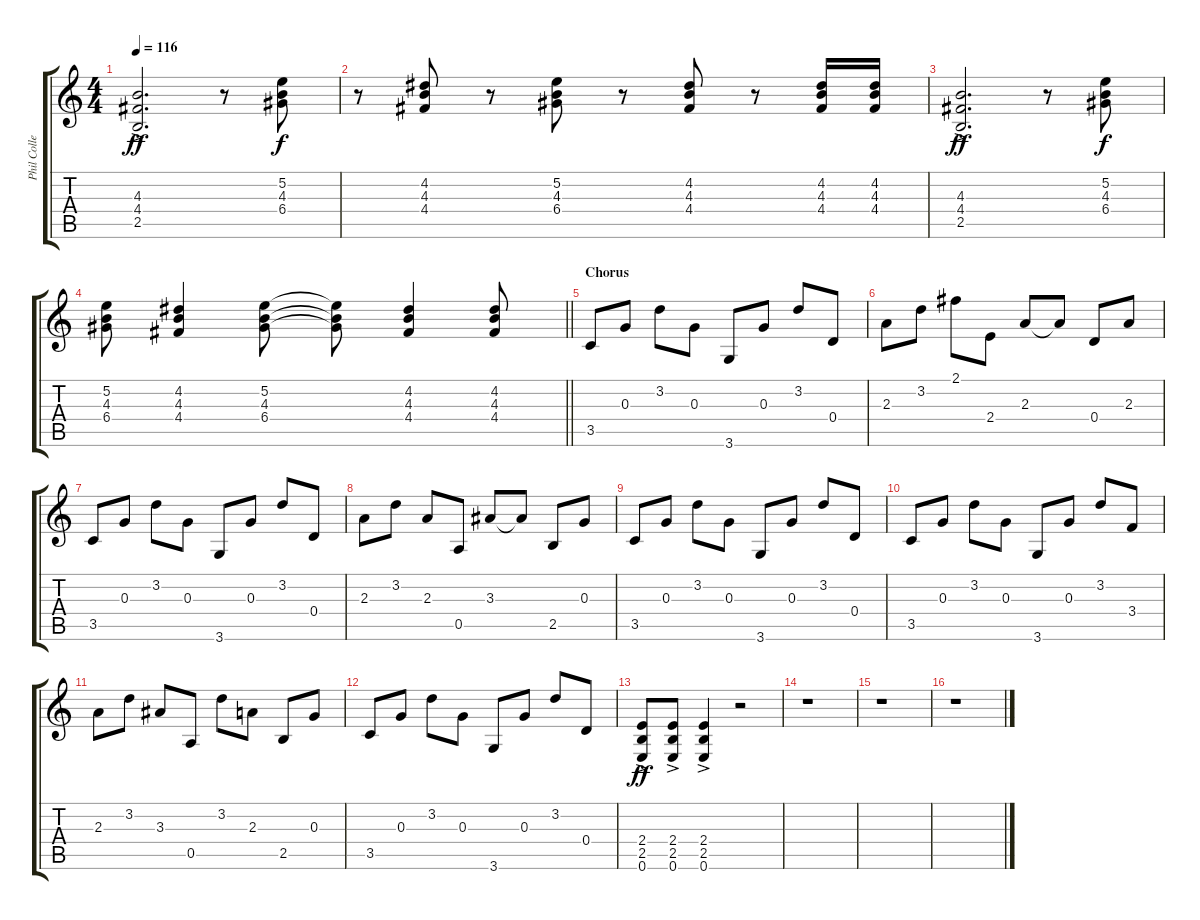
\track ("Phil Collen" "Phil Colle") {instrument overdrivenguitar}
\staff {score tabs}
\tuning (E4 B3 G3 D3 A2 E2) {hide}
\ts (4 4)
\tempo 116
\clef g2
\ks c
(4.3{ac} 4.4 2.5).2{d dy ff} r.8 (5.2 4.3 6.4).8{dy f} |
r.8 (4.2 4.3 4.4).8 r.8 (5.2 4.3 6.4).8 r.8 (4.2 4.3 4.4).8 r.8 (4.2 4.3 4.4).16 (4.2 4.3 4.4).16 |
(4.3 4.4 2.5{ac}).2{d dy ff} r.8 (5.2 4.3 6.4).8{dy f} |
\barLineRight lightlight
(5.2 4.3 6.4).8 (4.2 4.3 4.4).4 (5.2 4.3 6.4).8 (5.2{t} 4.3{t} 6.4{t}).8 (4.2 4.3 4.4).4 (4.2 4.3 4.4).8 |
\section ("" "Chorus")
3.5.8 0.3.8 3.2.8 0.3.8 3.6.8 0.3.8 3.2.8 0.4.8 |
2.3.8 3.2.8 2.1.8 2.4.8 2.3.8 2.3{t}.8 0.4.8 2.3.8 |
3.5.8 0.3.8 3.2.8 0.3.8 3.6.8 0.3.8 3.2.8 0.4.8 |
2.3.8 3.2.8 2.3.8 0.5.8 3.3.8 3.3{t}.8 2.5.8 0.3.8 |
3.5.8 0.3.8 3.2.8 0.3.8 3.6.8 0.3.8 3.2.8 0.4.8 |
3.5.8 0.3.8 3.2.8 0.3.8 3.6.8 0.3.8 3.2.8 3.4.8 |
2.3.8 3.2.8 3.3.8 0.5.8 3.2.8 2.3.8 2.5.8 0.3.8 |
3.5.8 0.3.8 3.2.8 0.3.8 3.6.8 0.3.8 3.2.8 0.4.8 |
(2.4{ac} 2.5 0.6).8{dy ff} (2.4{ac} 2.5 0.6).8 (2.4{ac} 2.5 0.6).4 r.2 |
r.1 |
r.1 |
r.1
